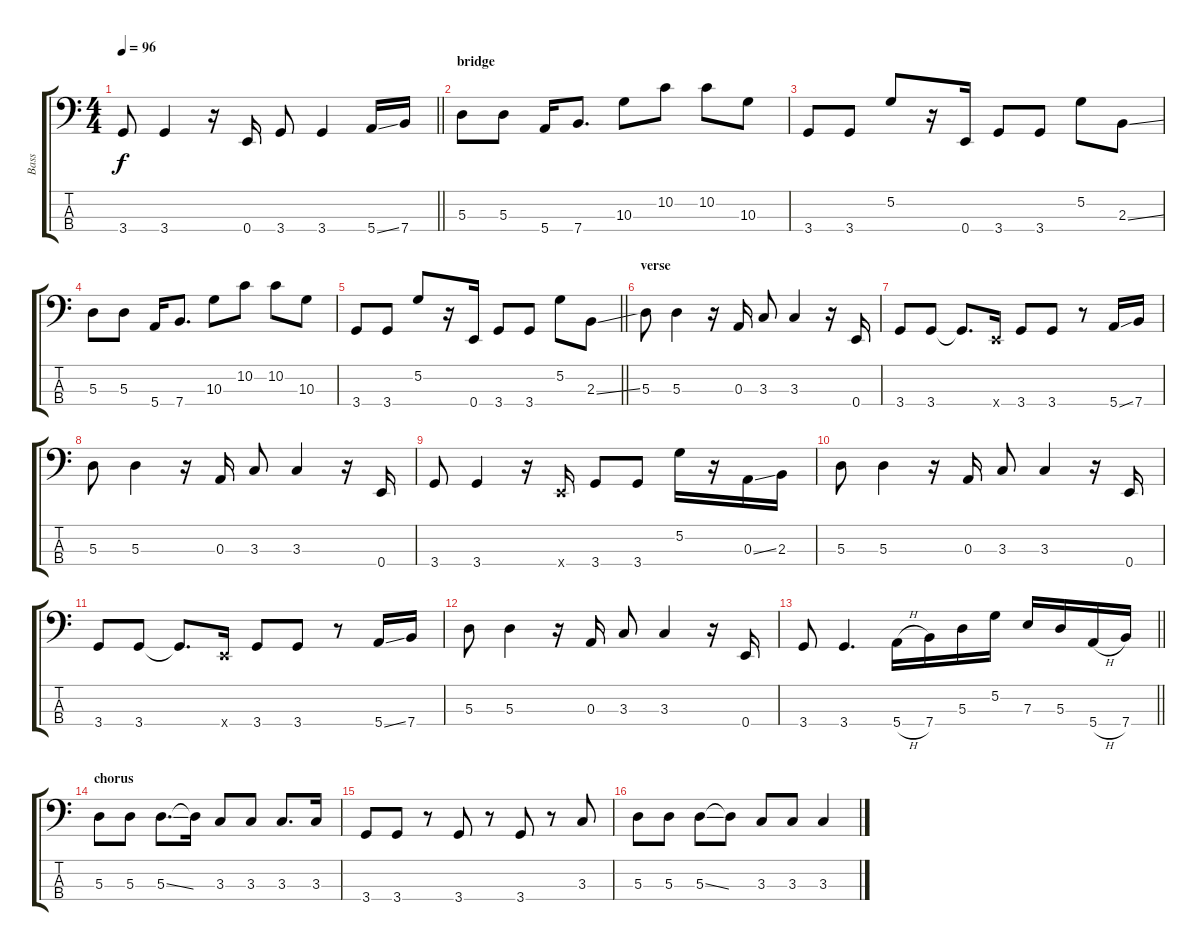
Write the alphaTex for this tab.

\track ("Bass" "Bass") {instrument synthbass2}
\staff {score tabs}
\tuning (G2 D2 A1 E1) {hide}
\ts (4 4)
\tempo 96
\clef f4
\barLineRight lightlight
\ks c
3.4.8{dy f} 3.4.4 r.16 0.4.16 3.4.8 3.4.4 5.4{ss}.16 7.4.16 |
\section ("" "bridge")
5.3.8 5.3.8 5.4.16 7.4.8{d} 10.3.8 10.2.8 10.2.8 10.3.8 |
3.4.8 3.4.8 5.2.8 r.16 0.4.16 3.4.8 3.4.8 5.2.8 2.3{ss}.8 |
5.3.8 5.3.8 5.4.16 7.4.8{d} 10.3.8 10.2.8 10.2.8 10.3.8 |
\barLineRight lightlight
3.4.8 3.4.8 5.2.8 r.16 0.4.16 3.4.8 3.4.8 5.2.8 2.3{ss}.8 |
\section ("" "verse")
5.3.8 5.3.4 r.16 0.3.16 3.3.8 3.3.4 r.16 0.4.16 |
3.4.8 3.4.8 3.4{t}.8{d} 0.4{x}.16 3.4.8 3.4.8 r.8 5.4{ss}.16 7.4.16 |
5.3.8 5.3.4 r.16 0.3.16 3.3.8 3.3.4 r.16 0.4.16 |
3.4.8 3.4.4 r.16 0.4{x}.16 3.4.8 3.4.8 5.2.16 r.16 0.3{ss}.16 2.3.16 |
5.3.8 5.3.4 r.16 0.3.16 3.3.8 3.3.4 r.16 0.4.16 |
3.4.8 3.4.8 3.4{t}.8{d} 0.4{x}.16 3.4.8 3.4.8 r.8 5.4{ss}.16 7.4.16 |
5.3.8 5.3.4 r.16 0.3.16 3.3.8 3.3.4 r.16 0.4.16 |
\barLineRight lightlight
3.4.8 3.4.4{d} 5.4{h}.16 7.4.16 5.3.16 5.2.16 7.3.16 5.3.16 5.4{h}.16 7.4.16 |
\section ("" "chorus")
5.3.8 5.3.8 5.3{ss}.8{d} 5.3{t}.16 3.3.8 3.3.8 3.3.8{d} 3.3.16 |
3.4.8 3.4.8 r.8 3.4.8 r.8 3.4.8 r.8 3.3.8 |
5.3.8 5.3.8 5.3{ss}.8 5.3{t}.8 3.3.8 3.3.8 3.3.4
